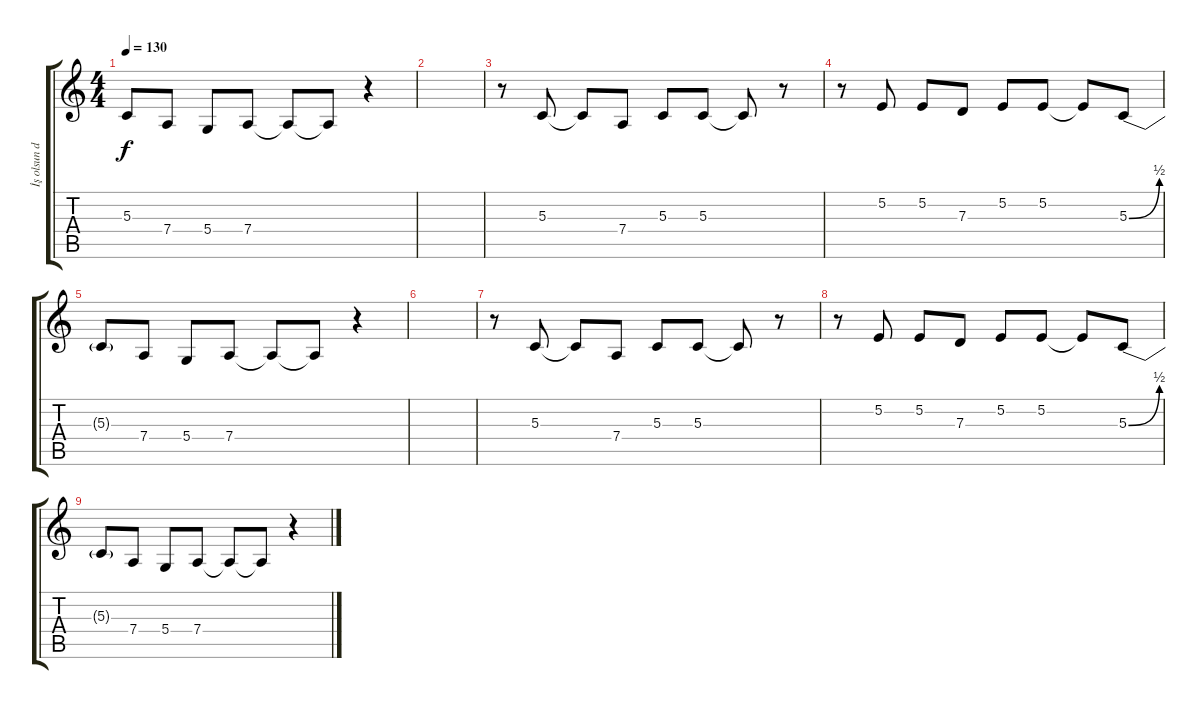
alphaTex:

\track ("İş olsun diye :)" "İş olsun d") {instrument tenorsax}
\staff {score tabs}
\tuning (E4 B3 G3 D3 A2 E2) {hide}
\ts (4 4)
\tempo 130
\clef g2
\ks c
5.3{t}.8{dy f} 7.4.8 5.4.8 7.4.8 7.4{t}.8 7.4{t}.8 r.4 |
|
r.8 5.3.8 5.3{t}.8 7.4.8 5.3.8 5.3.8 5.3{t}.8 r.8 |
r.8 5.2.8 5.2.8 7.3.8 5.2.8 5.2.8 5.2{t}.8 5.3{be (bend 0 0 60 2)}.8 |
5.3{t}.8 7.4.8 5.4.8 7.4.8 7.4{t}.8 7.4{t}.8 r.4 |
|
r.8 5.3.8 5.3{t}.8 7.4.8 5.3.8 5.3.8 5.3{t}.8 r.8 |
r.8 5.2.8 5.2.8 7.3.8 5.2.8 5.2.8 5.2{t}.8 5.3{be (bend 0 0 60 2)}.8 |
5.3{t}.8 7.4.8 5.4.8 7.4.8 7.4{t}.8 7.4{t}.8 r.4
